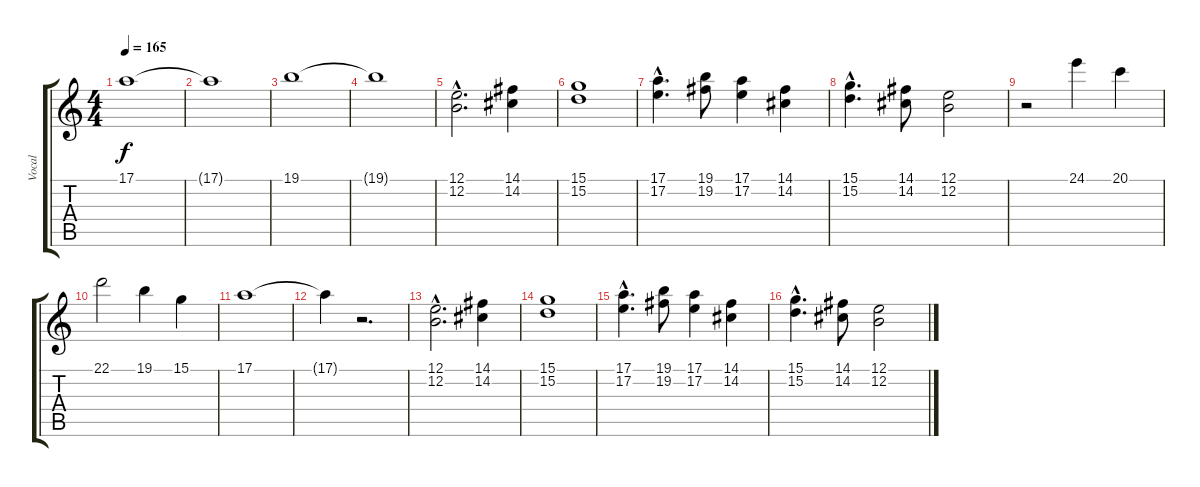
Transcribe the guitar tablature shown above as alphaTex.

\track ("Vocal" "Vocal") {instrument lead6voice}
\staff {score tabs}
\tuning (E4 B3 G3 D3 A2 E2) {hide}
\ts (4 4)
\tempo 165
\clef g2
\ks c
17.1.1{dy f} |
17.1{t}.1 |
19.1.1 |
19.1{t}.1 |
(12.1{hac} 12.2{hac}).2{d} (14.1 14.2).4 |
(15.1 15.2).1 |
(17.1{hac} 17.2{hac}).4{d} (19.1 19.2).8 (17.1 17.2).4 (14.1 14.2).4 |
(15.1{hac} 15.2{hac}).4{d} (14.1 14.2).8 (12.1 12.2).2 |
r.2 24.1.4 20.1.4 |
22.1.2 19.1.4 15.1.4 |
17.1.1 |
17.1{t}.4 r.2{d} |
(12.1{hac} 12.2{hac}).2{d} (14.1 14.2).4 |
(15.1 15.2).1 |
(17.1{hac} 17.2{hac}).4{d} (19.1 19.2).8 (17.1 17.2).4 (14.1 14.2).4 |
(15.1{hac} 15.2{hac}).4{d} (14.1 14.2).8 (12.1 12.2).2
